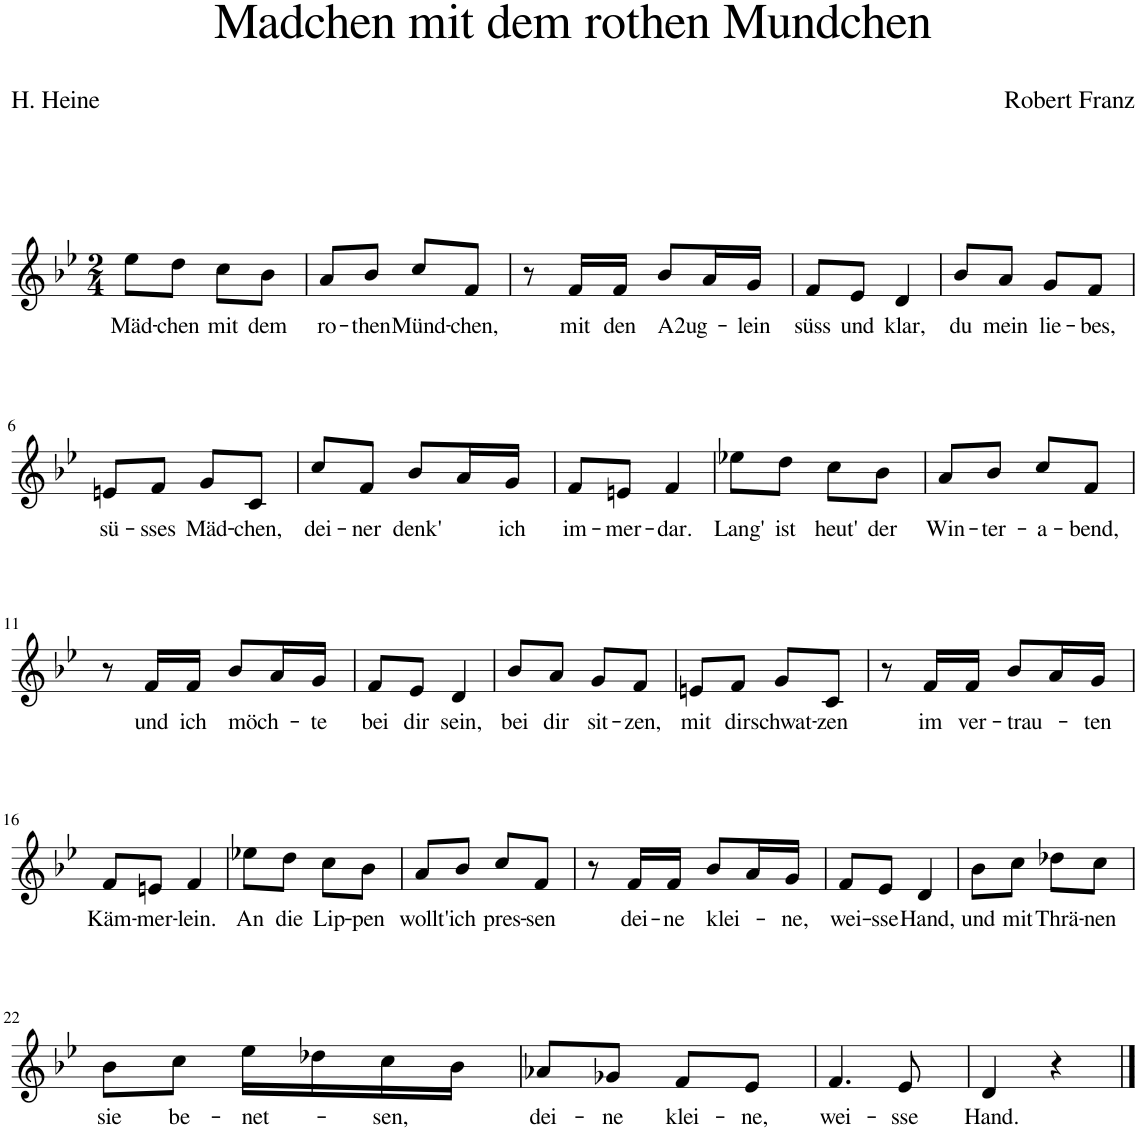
**kern	**text
*part1	*part1
*staff1	*staff1
*I"Piano	*
*I'Pno	*
*clefG2	*
*k[b-e-]	*
*M2/4	*
=1	=1
!	!LO:LY:b
8ee-\L	Mäd-
!	!LO:LY:b
8dd\J	-chen
!	!LO:LY:b
8cc\L	mit
!	!LO:LY:b
8b-\J	dem
=2	=2
!	!LO:LY:b
8a/L	ro-
!	!LO:LY:b
8b-/J	-then
!	!LO:LY:b
8cc/L	Münd-
!	!LO:LY:b
8f/J	-chen,
=3	=3
8r	.
!	!LO:LY:b
16f/LL	mit
!	!LO:LY:b
16f/JJ	den
!	!LO:LY:b
8b-/L	A2ug-
16a/L	.
!	!LO:LY:b
16g/JJ	-lein
=4	=4
!	!LO:LY:b
8f/L	süss
!	!LO:LY:b
8e-/J	und
!	!LO:LY:b
4d/	klar,
=5	=5
!	!LO:LY:b
8b-/L	du
!	!LO:LY:b
8a/J	mein
!	!LO:LY:b
8g/L	lie-
!	!LO:LY:b
8f/J	-bes,
!!LO:LB:g=z
=6	=6
!	!LO:LY:b
8en/L	sü-
!	!LO:LY:b
8f/J	-sses
!	!LO:LY:b
8g/L	Mäd-
!	!LO:LY:b
8c/J	-chen,
=7	=7
!	!LO:LY:b
8cc/L	dei-
!	!LO:LY:b
8f/J	-ner
!	!LO:LY:b
8b-/L	denk'
16a/L	.
!	!LO:LY:b
16g/JJ	ich
=8	=8
!	!LO:LY:b
8f/L	im-
!	!LO:LY:b
8en/J	-mer-
!	!LO:LY:b
4f/	-dar.
=9	=9
!	!LO:LY:b
8ee-X\L	Lang'
!	!LO:LY:b
8dd\J	ist
!	!LO:LY:b
8cc\L	heut'
!	!LO:LY:b
8b-\J	der
=10	=10
!	!LO:LY:b
8a/L	Win-
!	!LO:LY:b
8b-/J	-ter-
!	!LO:LY:b
8cc/L	-a-
!	!LO:LY:b
8f/J	-bend,
!!LO:LB:g=z
=11	=11
8r	.
!	!LO:LY:b
16f/LL	und
!	!LO:LY:b
16f/JJ	ich
!	!LO:LY:b
8b-/L	möch-
16a/L	.
!	!LO:LY:b
16g/JJ	-te
=12	=12
!	!LO:LY:b
8f/L	bei
!	!LO:LY:b
8e-/J	dir
!	!LO:LY:b
4d/	sein,
=13	=13
!	!LO:LY:b
8b-/L	bei
!	!LO:LY:b
8a/J	dir
!	!LO:LY:b
8g/L	sit-
!	!LO:LY:b
8f/J	-zen,
=14	=14
!	!LO:LY:b
8en/L	mit
!	!LO:LY:b
8f/J	dir
!	!LO:LY:b
8g/L	schwat-
!	!LO:LY:b
8c/J	-zen
=15	=15
8r	.
!	!LO:LY:b
16f/LL	im
!	!LO:LY:b
16f/JJ	ver-
!	!LO:LY:b
8b-/L	-trau-
16a/L	.
!	!LO:LY:b
16g/JJ	-ten
!!LO:LB:g=z
=16	=16
!	!LO:LY:b
8f/L	Käm-
!	!LO:LY:b
8en/J	-mer-
!	!LO:LY:b
4f/	-lein.
=17	=17
!	!LO:LY:b
8ee-X\L	An
!	!LO:LY:b
8dd\J	die
!	!LO:LY:b
8cc\L	Lip-
!	!LO:LY:b
8b-\J	-pen
=18	=18
!	!LO:LY:b
8a/L	wollt'
!	!LO:LY:b
8b-/J	ich
!	!LO:LY:b
8cc/L	pres-
!	!LO:LY:b
8f/J	-sen
=19	=19
8r	.
!	!LO:LY:b
16f/LL	dei-
!	!LO:LY:b
16f/JJ	-ne
!	!LO:LY:b
8b-/L	klei-
16a/L	.
!	!LO:LY:b
16g/JJ	-ne,
=20	=20
!	!LO:LY:b
8f/L	wei-
!	!LO:LY:b
8e-/J	-sse
!	!LO:LY:b
4d/	Hand,
=21	=21
!	!LO:LY:b
8b-\L	und
!	!LO:LY:b
8cc\J	mit
!	!LO:LY:b
8dd-X\L	Thrä-
!	!LO:LY:b
8cc\J	-nen
!!LO:LB:g=z
=22	=22
!	!LO:LY:b
8b-\L	sie
!	!LO:LY:b
8cc\J	be-
!	!LO:LY:b
16ee-\LL	-net-
16dd-X\	.
!	!LO:LY:b
16cc\	-sen,
16b-\JJ	.
=23	=23
!	!LO:LY:b
8a-X/L	dei-
!	!LO:LY:b
8g-X/J	-ne
!	!LO:LY:b
8f/L	klei-
!	!LO:LY:b
8e-/J	-ne,
=24	=24
!	!LO:LY:b
4.f/	wei-
!	!LO:LY:b
8e-/	-sse
=25	=25
!	!LO:LY:b
4d/	Hand.
4r	.
==	==
*-	*-
